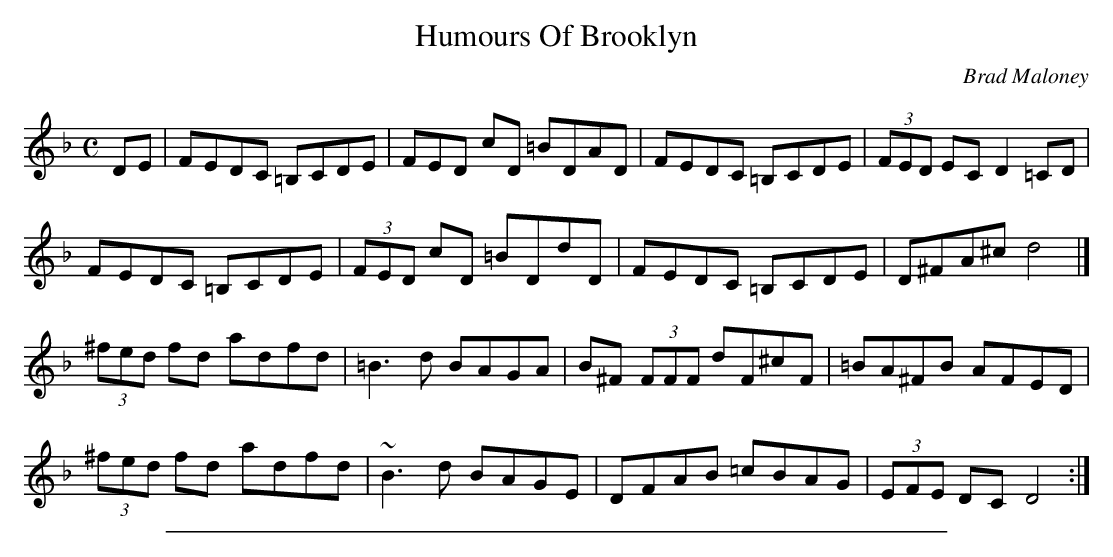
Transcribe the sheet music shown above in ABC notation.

X:1
T: Humours Of Brooklyn
C:Brad Maloney
M:C
L:1/8
K:Dm
DE|FEDC =B,CDE | 3FED cD =BDAD | FEDC =B,CDE | (3FED EC D2 =CD |
FEDC =B,CDE | (3FED cD =BDdD | FEDC =B,CDE | D^FA^c d4|]
(3^fed fd adfd | =B3 d BAGA | B^F (3FFF dF^cF| =BA^FB AFED |
(3^fed fd adfd | ~B3 d BAGE | DFAB =cBAG |(3EFE DC D4:|
